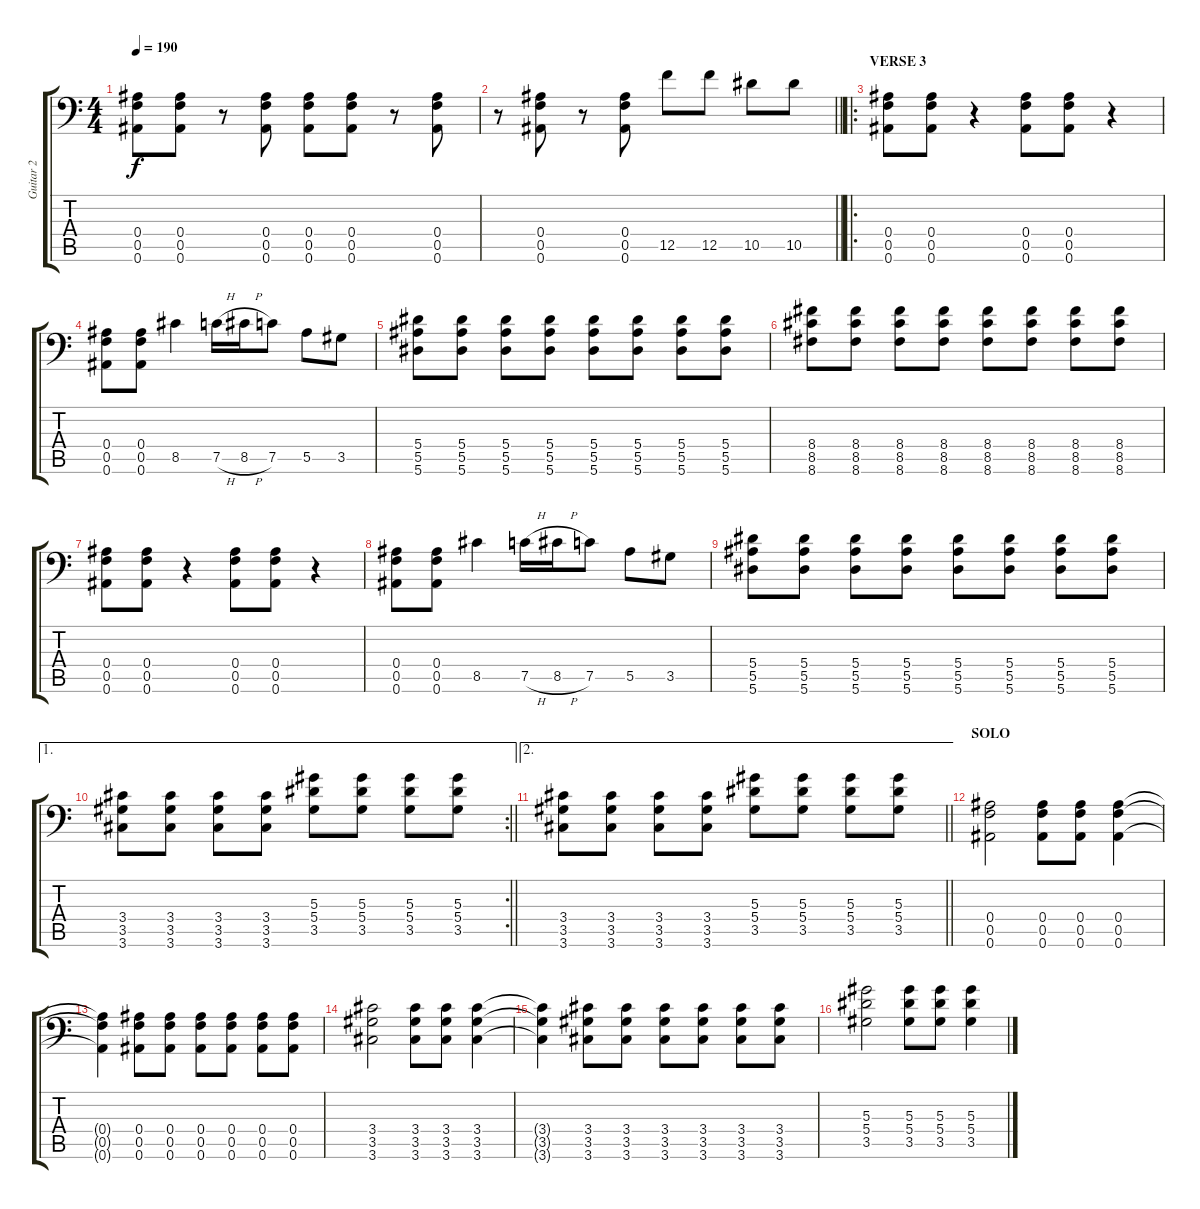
\track ("Guitar 2" "Guitar 2") {instrument distortionguitar}
\staff {score tabs}
\tuning (C4 G3 Eb3 Bb2 F2 Bb1) {hide}
\ts (4 4)
\tempo 190
\clef f4
\ks c
(0.4 0.5 0.6).8{dy f} (0.4 0.5 0.6).8 r.8 (0.4 0.5 0.6).8 (0.4 0.5 0.6).8 (0.4 0.5 0.6).8 r.8 (0.4 0.5 0.6).8 |
\barLineRight lightlight
r.8 (0.4 0.5 0.6).8 r.8 (0.4 0.5 0.6).8 12.5.8 12.5.8 10.5.8 10.5.8 |
\ro
\section ("" "VERSE 3")
(0.4 0.5 0.6).8 (0.4 0.5 0.6).8 r.4 (0.4 0.5 0.6).8 (0.4 0.5 0.6).8 r.4 |
(0.4 0.5 0.6).8 (0.4 0.5 0.6).8 8.5.4 7.5{h}.16 8.5{h}.16 7.5.8 5.5.8 3.5.8 |
(5.4 5.5 5.6).8 (5.4 5.5 5.6).8 (5.4 5.5 5.6).8 (5.4 5.5 5.6).8 (5.4 5.5 5.6).8 (5.4 5.5 5.6).8 (5.4 5.5 5.6).8 (5.4 5.5 5.6).8 |
(8.4 8.5 8.6).8 (8.4 8.5 8.6).8 (8.4 8.5 8.6).8 (8.4 8.5 8.6).8 (8.4 8.5 8.6).8 (8.4 8.5 8.6).8 (8.4 8.5 8.6).8 (8.4 8.5 8.6).8 |
(0.4 0.5 0.6).8 (0.4 0.5 0.6).8 r.4 (0.4 0.5 0.6).8 (0.4 0.5 0.6).8 r.4 |
(0.4 0.5 0.6).8 (0.4 0.5 0.6).8 8.5.4 7.5{h}.16 8.5{h}.16 7.5.8 5.5.8 3.5.8 |
(5.4 5.5 5.6).8 (5.4 5.5 5.6).8 (5.4 5.5 5.6).8 (5.4 5.5 5.6).8 (5.4 5.5 5.6).8 (5.4 5.5 5.6).8 (5.4 5.5 5.6).8 (5.4 5.5 5.6).8 |
\ae 1
\rc 2
\barLineRight lightlight
(3.4 3.5 3.6).8 (3.4 3.5 3.6).8 (3.4 3.5 3.6).8 (3.4 3.5 3.6).8 (5.3 5.4 3.5).8 (5.3 5.4 3.5).8 (5.3 5.4 3.5).8 (5.3 5.4 3.5).8 |
\ae 2
\barLineRight lightlight
(3.4 3.5 3.6).8 (3.4 3.5 3.6).8 (3.4 3.5 3.6).8 (3.4 3.5 3.6).8 (5.3 5.4 3.5).8 (5.3 5.4 3.5).8 (5.3 5.4 3.5).8 (5.3 5.4 3.5).8 |
\section ("" "SOLO")
(0.4 0.5 0.6).2 (0.4 0.5 0.6).8 (0.4 0.5 0.6).8 (0.4 0.5 0.6).4 |
(0.4{t} 0.5{t} 0.6{t}).4 (0.4 0.5 0.6).8 (0.4 0.5 0.6).8 (0.4 0.5 0.6).8 (0.4 0.5 0.6).8 (0.4 0.5 0.6).8 (0.4 0.5 0.6).8 |
(3.4 3.5 3.6).2 (3.4 3.5 3.6).8 (3.4 3.5 3.6).8 (3.4 3.5 3.6).4 |
(3.4{t} 3.5{t} 3.6{t}).4 (3.4 3.5 3.6).8 (3.4 3.5 3.6).8 (3.4 3.5 3.6).8 (3.4 3.5 3.6).8 (3.4 3.5 3.6).8 (3.4 3.5 3.6).8 |
(5.3 5.4 3.5).2 (5.3 5.4 3.5).8 (5.3 5.4 3.5).8 (5.3 5.4 3.5).4
